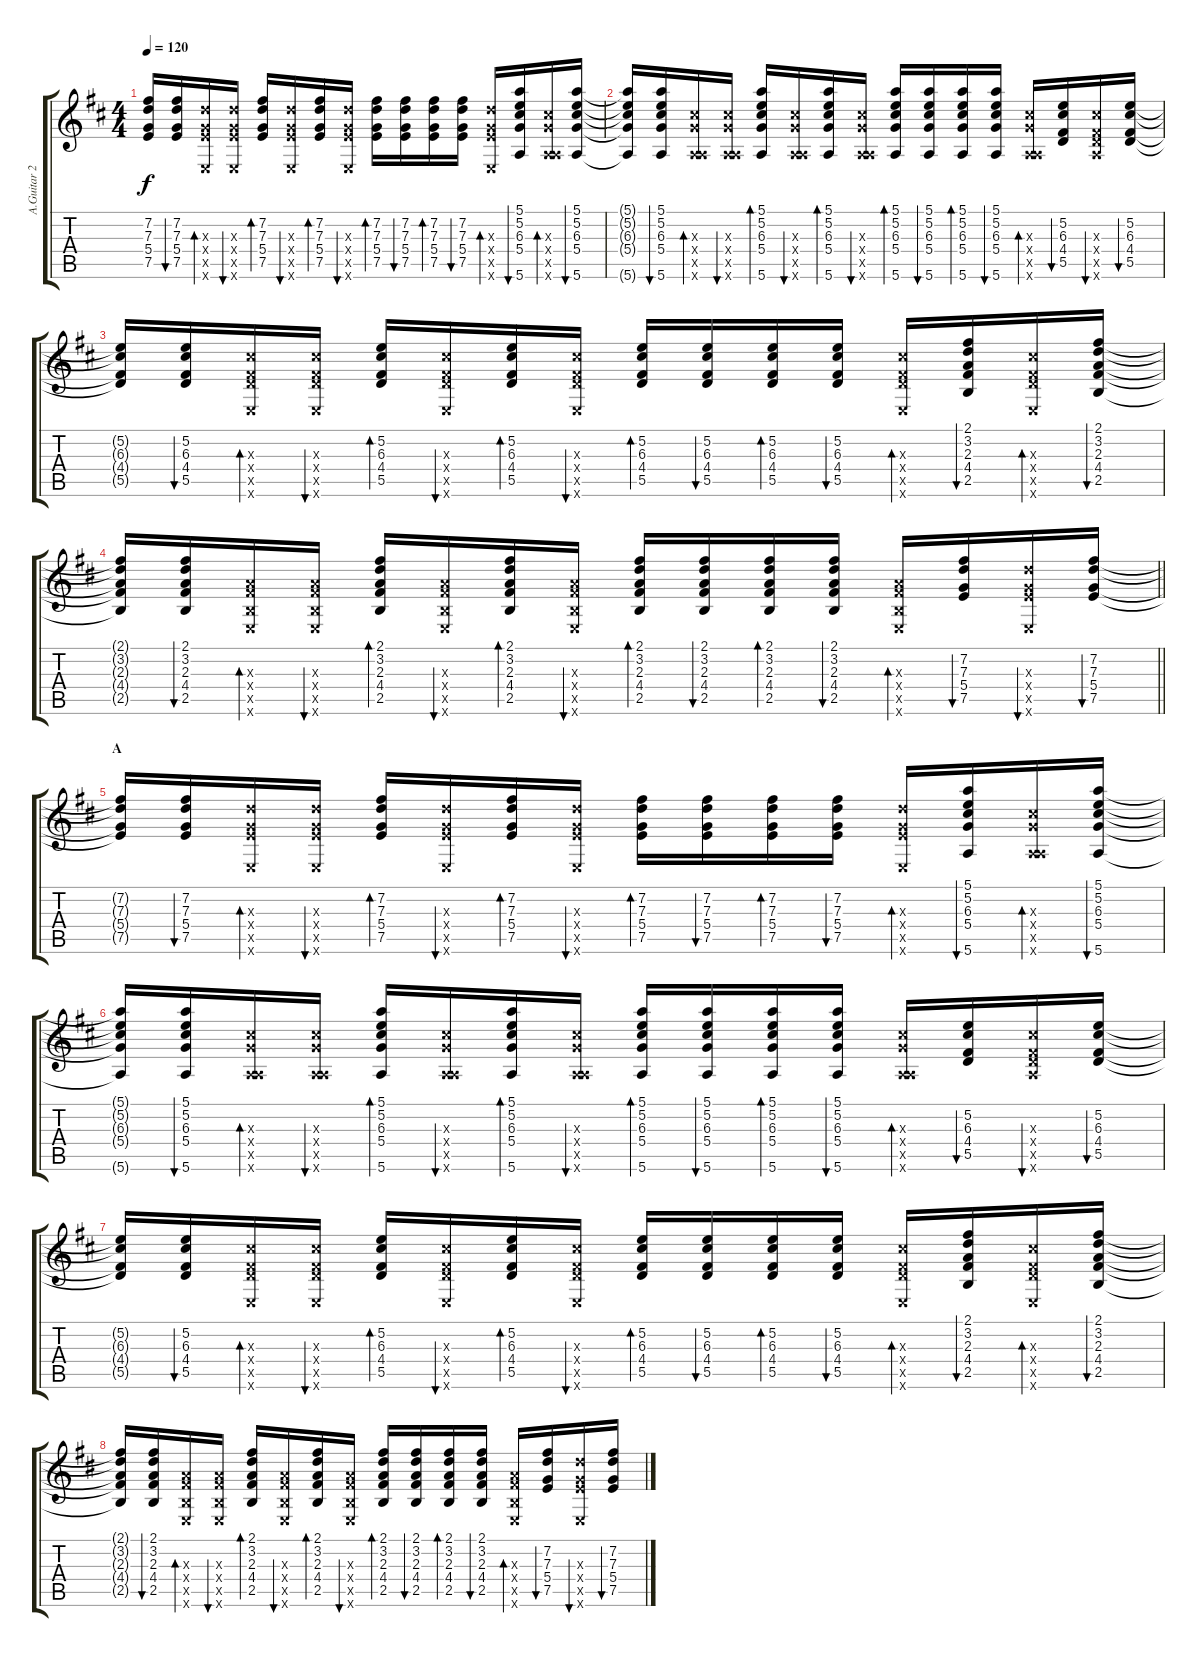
\track ("A.Guitar 2" "A.Guitar 2") {instrument acousticguitarsteel}
\staff {score tabs}
\tuning (E4 B3 G3 D3 A2 E2) {hide}
\ts (4 4)
\tempo 120
\clef g2
\ks d
(7.2{t} 7.3{t} 5.4{t} 7.5{t}).16{dy f} (7.2 7.3 5.4 7.5).16{bu 30} (7.3{x} 5.4{x} 7.5{x} 0.6{x}).16{bd 30} (7.3{x} 5.4{x} 7.5{x} 0.6{x}).16{bu 30} (7.2 7.3 5.4 7.5).16{bd 30} (7.3{x} 5.4{x} 7.5{x} 0.6{x}).16{bu 30} (7.2 7.3 5.4 7.5).16{bd 30} (7.3{x} 5.4{x} 7.5{x} 0.6{x}).16{bu 30} (7.2 7.3 5.4 7.5).16{bd 30} (7.2 7.3 5.4 7.5).16{bu 30} (7.2 7.3 5.4 7.5).16{bd 30} (7.2 7.3 5.4 7.5).16{bu 30} (7.3{x} 5.4{x} 7.5{x} 0.6{x}).16{bd 30} (5.1 5.2 6.3 5.4 5.6).16{bu 30} (6.3{x} 5.4{x} 0.5{x} 5.6{x}).16{bd 30} (5.1 5.2 6.3 5.4 5.6).16{bu 30} |
(5.1{t} 5.2{t} 6.3{t} 5.4{t} 5.6{t}).16 (5.1 5.2 6.3 5.4 5.6).16{bu 30} (6.3{x} 5.4{x} 0.5{x} 5.6{x}).16{bd 30} (6.3{x} 5.4{x} 0.5{x} 5.6{x}).16{bu 30} (5.1 5.2 6.3 5.4 5.6).16{bd 30} (6.3{x} 5.4{x} 0.5{x} 5.6{x}).16{bu 30} (5.1 5.2 6.3 5.4 5.6).16{bd 30} (6.3{x} 5.4{x} 0.5{x} 5.6{x}).16{bu 30} (5.1 5.2 6.3 5.4 5.6).16{bd 30} (5.1 5.2 6.3 5.4 5.6).16{bu 30} (5.1 5.2 6.3 5.4 5.6).16{bd 30} (5.1 5.2 6.3 5.4 5.6).16{bu 30} (6.3{x} 5.4{x} 0.5{x} 5.6{x}).16{bd 30} (5.2 6.3 4.4 5.5).16{bu 30} (6.3{x} 4.4{x} 5.5{x} 5.6{x}).16{bu 30} (5.2 6.3 4.4 5.5).16{bu 30} |
(5.2{t} 6.3{t} 4.4{t} 5.5{t}).16 (5.2 6.3 4.4 5.5).16{bu 30} (6.3{x} 4.4{x} 5.5{x} 0.6{x}).16{bd 30} (6.3{x} 4.4{x} 5.5{x} 0.6{x}).16{bu 30} (5.2 6.3 4.4 5.5).16{bd 30} (6.3{x} 4.4{x} 5.5{x} 0.6{x}).16{bu 30} (5.2 6.3 4.4 5.5).16{bd 30} (6.3{x} 4.4{x} 5.5{x} 0.6{x}).16{bu 30} (5.2 6.3 4.4 5.5).16{bd 30} (5.2 6.3 4.4 5.5).16{bu 30} (5.2 6.3 4.4 5.5).16{bd 30} (5.2 6.3 4.4 5.5).16{bu 30} (6.3{x} 4.4{x} 5.5{x} 0.6{x}).16{bd 30} (2.1 3.2 2.3 4.4 2.5).16{bu 30} (6.3{x} 4.4{x} 5.5{x} 0.6{x}).16{bd 30} (2.1 3.2 2.3 4.4 2.5).16{bu 30} |
\barLineRight lightlight
(2.1{t} 3.2{t} 2.3{t} 4.4{t} 2.5{t}).16 (2.1 3.2 2.3 4.4 2.5).16{bu 30} (2.3{x} 4.4{x} 2.5{x} 0.6{x}).16{bd 30} (2.3{x} 4.4{x} 2.5{x} 0.6{x}).16{bu 30} (2.1 3.2 2.3 4.4 2.5).16{bd 30} (2.3{x} 4.4{x} 2.5{x} 0.6{x}).16{bu 30} (2.1 3.2 2.3 4.4 2.5).16{bd 30} (2.3{x} 4.4{x} 2.5{x} 0.6{x}).16{bu 30} (2.1 3.2 2.3 4.4 2.5).16{bd 30} (2.1 3.2 2.3 4.4 2.5).16{bu 30} (2.1 3.2 2.3 4.4 2.5).16{bd 30} (2.1 3.2 2.3 4.4 2.5).16{bu 30} (2.3{x} 4.4{x} 2.5{x} 0.6{x}).16{bd 30} (7.2 7.3 5.4 7.5).16{bu 30} (7.3{x} 5.4{x} 7.5{x} 0.6{x}).16{bu 30} (7.2 7.3 5.4 7.5).16{bu 30} |
\section ("" "A")
(7.2{t} 7.3{t} 5.4{t} 7.5{t}).16 (7.2 7.3 5.4 7.5).16{bu 30} (7.3{x} 5.4{x} 7.5{x} 0.6{x}).16{bd 30} (7.3{x} 5.4{x} 7.5{x} 0.6{x}).16{bu 30} (7.2 7.3 5.4 7.5).16{bd 30} (7.3{x} 5.4{x} 7.5{x} 0.6{x}).16{bu 30} (7.2 7.3 5.4 7.5).16{bd 30} (7.3{x} 5.4{x} 7.5{x} 0.6{x}).16{bu 30} (7.2 7.3 5.4 7.5).16{bd 30} (7.2 7.3 5.4 7.5).16{bu 30} (7.2 7.3 5.4 7.5).16{bd 30} (7.2 7.3 5.4 7.5).16{bu 30} (7.3{x} 5.4{x} 7.5{x} 0.6{x}).16{bd 30} (5.1 5.2 6.3 5.4 5.6).16{bu 30} (6.3{x} 5.4{x} 0.5{x} 5.6{x}).16{bd 30} (5.1 5.2 6.3 5.4 5.6).16{bu 30} |
(5.1{t} 5.2{t} 6.3{t} 5.4{t} 5.6{t}).16 (5.1 5.2 6.3 5.4 5.6).16{bu 30} (6.3{x} 5.4{x} 0.5{x} 5.6{x}).16{bd 30} (6.3{x} 5.4{x} 0.5{x} 5.6{x}).16{bu 30} (5.1 5.2 6.3 5.4 5.6).16{bd 30} (6.3{x} 5.4{x} 0.5{x} 5.6{x}).16{bu 30} (5.1 5.2 6.3 5.4 5.6).16{bd 30} (6.3{x} 5.4{x} 0.5{x} 5.6{x}).16{bu 30} (5.1 5.2 6.3 5.4 5.6).16{bd 30} (5.1 5.2 6.3 5.4 5.6).16{bu 30} (5.1 5.2 6.3 5.4 5.6).16{bd 30} (5.1 5.2 6.3 5.4 5.6).16{bu 30} (6.3{x} 5.4{x} 0.5{x} 5.6{x}).16{bd 30} (5.2 6.3 4.4 5.5).16{bu 30} (6.3{x} 4.4{x} 5.5{x} 5.6{x}).16{bu 30} (5.2 6.3 4.4 5.5).16{bu 30} |
(5.2{t} 6.3{t} 4.4{t} 5.5{t}).16 (5.2 6.3 4.4 5.5).16{bu 30} (6.3{x} 4.4{x} 5.5{x} 0.6{x}).16{bd 30} (6.3{x} 4.4{x} 5.5{x} 0.6{x}).16{bu 30} (5.2 6.3 4.4 5.5).16{bd 30} (6.3{x} 4.4{x} 5.5{x} 0.6{x}).16{bu 30} (5.2 6.3 4.4 5.5).16{bd 30} (6.3{x} 4.4{x} 5.5{x} 0.6{x}).16{bu 30} (5.2 6.3 4.4 5.5).16{bd 30} (5.2 6.3 4.4 5.5).16{bu 30} (5.2 6.3 4.4 5.5).16{bd 30} (5.2 6.3 4.4 5.5).16{bu 30} (6.3{x} 4.4{x} 5.5{x} 0.6{x}).16{bd 30} (2.1 3.2 2.3 4.4 2.5).16{bu 30} (6.3{x} 4.4{x} 5.5{x} 0.6{x}).16{bd 30} (2.1 3.2 2.3 4.4 2.5).16{bu 30} |
(2.1{t} 3.2{t} 2.3{t} 4.4{t} 2.5{t}).16 (2.1 3.2 2.3 4.4 2.5).16{bu 30} (2.3{x} 4.4{x} 2.5{x} 0.6{x}).16{bd 30} (2.3{x} 4.4{x} 2.5{x} 0.6{x}).16{bu 30} (2.1 3.2 2.3 4.4 2.5).16{bd 30} (2.3{x} 4.4{x} 2.5{x} 0.6{x}).16{bu 30} (2.1 3.2 2.3 4.4 2.5).16{bd 30} (2.3{x} 4.4{x} 2.5{x} 0.6{x}).16{bu 30} (2.1 3.2 2.3 4.4 2.5).16{bd 30} (2.1 3.2 2.3 4.4 2.5).16{bu 30} (2.1 3.2 2.3 4.4 2.5).16{bd 30} (2.1 3.2 2.3 4.4 2.5).16{bu 30} (2.3{x} 4.4{x} 2.5{x} 0.6{x}).16{bd 30} (7.2 7.3 5.4 7.5).16{bu 30} (7.3{x} 5.4{x} 7.5{x} 0.6{x}).16{bu 30} (7.2 7.3 5.4 7.5).16{bu 30}
